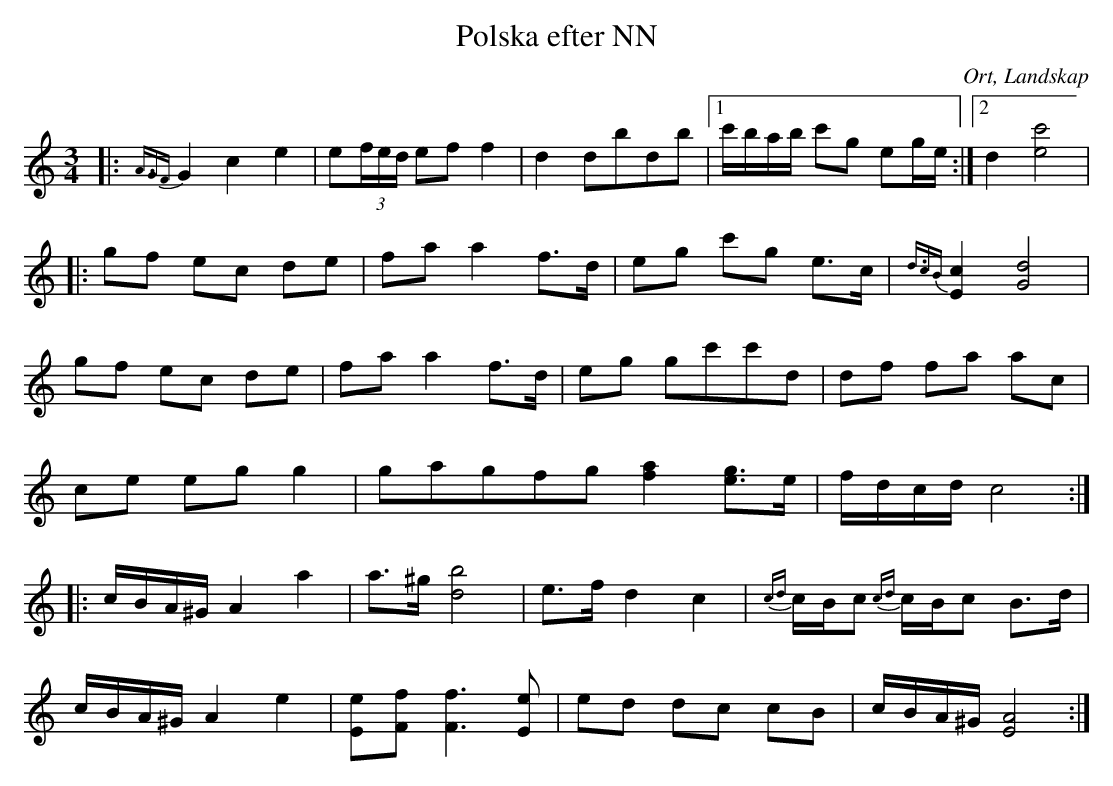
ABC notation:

X:1
T:Polska efter NN
O:Ort, Landskap
M:3/4
L:1/8
K:C
|:{A3/2GF}G2 c2 e2|e(3f/e/d/ ef f2|d2 dbdb|1 c'/b/a/b/ c'g eg/e/:|2 d2 [e4c'4]|
|:gf ec de|fa a2 f>d|eg c'g e>c|{d3/2cB}[c2E2] [G4d4]|
gf ec de|fa a2 f>d|eg gc'c'd|df fa ac|
ce eg g2|g2/5a2/5g2/5f2/5g2/5 [f2a2] [eg]>e|f/d/c/d/  c4:|
|:c/B/A/^G/ A2 a2|a>^g [d4b4]|e>f d2 c2|{c2/3d2/3}c/B/c {c2/3d2/3}c/B/c B>d|
c/B/A/^G/ A2 e2|[Ee][Ff] [F3f3] [Ee] |ed dc cB|c/B/A/^G/ [E4A4]:|
